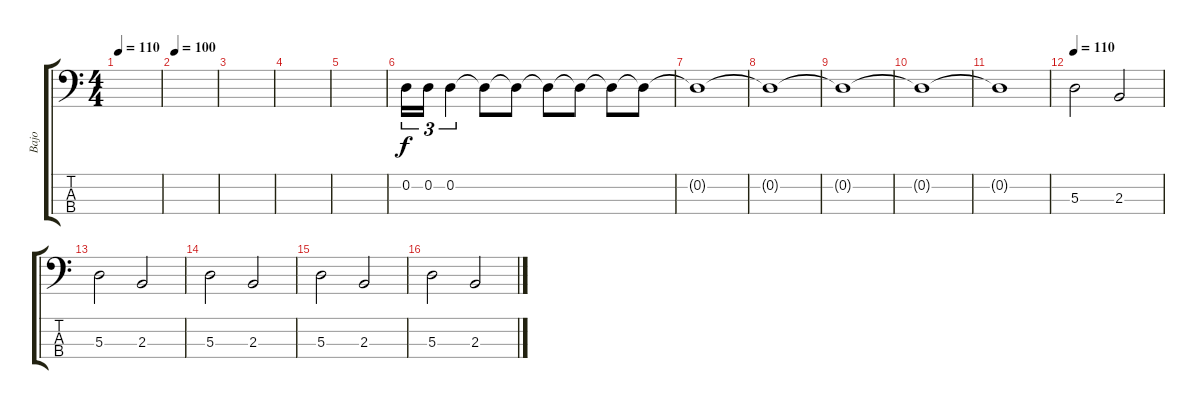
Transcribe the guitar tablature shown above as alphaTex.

\track ("Bajo" "Bajo") {instrument acousticbass}
\staff {score tabs}
\tuning (G2 D2 A1 E1) {hide}
\ts (4 4)
\tempo 110
\clef f4
\ks c
|
\tempo 100
|
|
|
|
0.2.16{tu (3 2)} 0.2.16{tu (3 2)} 0.2.4{tu (3 2)} 0.2{t}.8 0.2{t}.8 0.2{t}.8 0.2{t}.8 0.2{t}.8 0.2{t}.8 |
0.2{t}.1 |
0.2{t}.1 |
0.2{t}.1 |
0.2{t}.1 |
0.2{t}.1 |
\tempo 110
5.3.2 2.3.2 |
5.3.2 2.3.2 |
5.3.2 2.3.2 |
5.3.2 2.3.2 |
5.3.2 2.3.2
